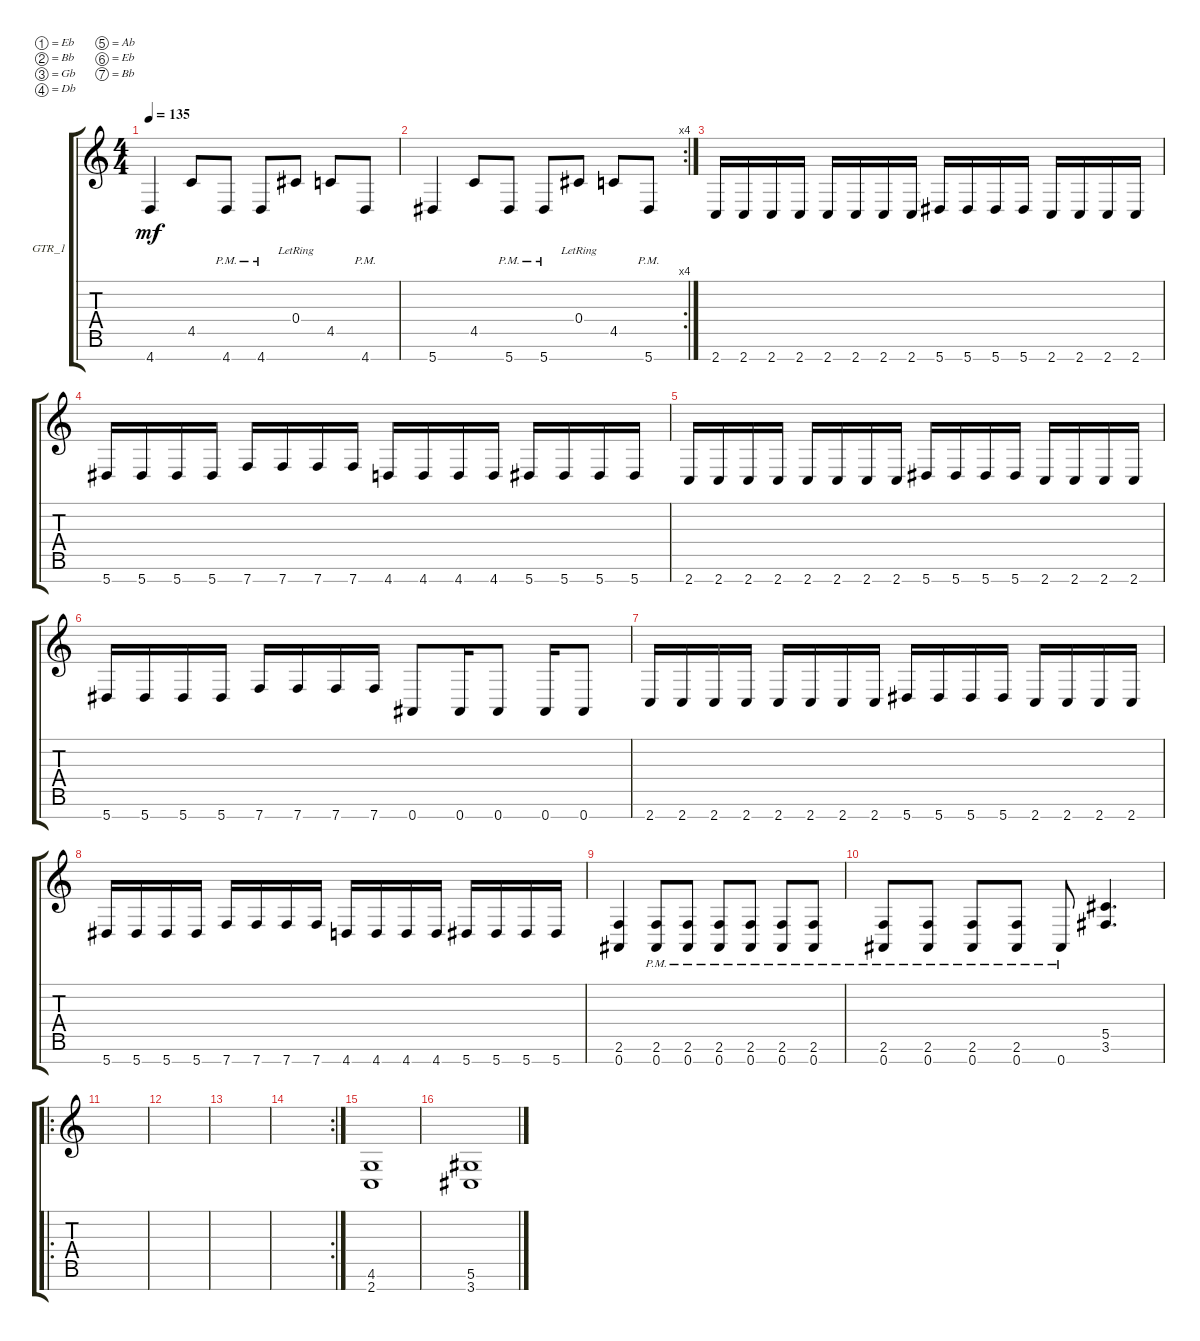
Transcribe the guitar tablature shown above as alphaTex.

\defaultSystemsLayout 4
\bracketExtendMode groupsimilarinstruments
\firstSystemTrackNameOrientation horizontal
\otherSystemsTrackNameOrientation horizontal
\track ("GTR_1" "GTR_1") {instrument distortionguitar}
\staff {score tabs}
\tuning (Eb4 Bb3 Gb3 Db3 Ab2 Eb2 Bb1)
\ts (4 4)
\tempo 135
\clef g2
\ks c
4.7.4{dy mf} 4.5.8 4.7{pm}.8 4.7{pm}.8 0.4{lr}.8 4.5.8 4.7{pm}.8 |
\rc 4
5.7.4 4.5.8 5.7{pm}.8 5.7{pm}.8 0.4{lr}.8 4.5.8 5.7{pm}.8 |
2.7.16 2.7.16 2.7.16 2.7.16 2.7.16 2.7.16 2.7.16 2.7.16 5.7.16 5.7.16 5.7.16 5.7.16 2.7.16 2.7.16 2.7.16 2.7.16 |
5.7.16 5.7.16 5.7.16 5.7.16 7.7.16 7.7.16 7.7.16 7.7.16 4.7.16 4.7.16 4.7.16 4.7.16 5.7.16 5.7.16 5.7.16 5.7.16 |
2.7.16 2.7.16 2.7.16 2.7.16 2.7.16 2.7.16 2.7.16 2.7.16 5.7.16 5.7.16 5.7.16 5.7.16 2.7.16 2.7.16 2.7.16 2.7.16 |
5.7.16 5.7.16 5.7.16 5.7.16 7.7.16 7.7.16 7.7.16 7.7.16 0.7.8 0.7.16 0.7.8 0.7.16 0.7.8 |
2.7.16 2.7.16 2.7.16 2.7.16 2.7.16 2.7.16 2.7.16 2.7.16 5.7.16 5.7.16 5.7.16 5.7.16 2.7.16 2.7.16 2.7.16 2.7.16 |
5.7.16 5.7.16 5.7.16 5.7.16 7.7.16 7.7.16 7.7.16 7.7.16 4.7.16 4.7.16 4.7.16 4.7.16 5.7.16 5.7.16 5.7.16 5.7.16 |
(0.7 2.6).4 (0.7{pm} 2.6{pm}).8 (0.7{pm} 2.6{pm}).8 (0.7{pm} 2.6{pm}).8 (0.7{pm} 2.6{pm}).8 (0.7{pm} 2.6{pm}).8 (0.7{pm} 2.6{pm}).8 |
(0.7{pm} 2.6{pm}).8 (0.7{pm} 2.6{pm}).8 (0.7{pm} 2.6{pm}).8 (0.7{pm} 2.6{pm}).8 0.7{pm}.8 (3.6 5.5).4{d} |
\ro
|
|
|
\rc 2
|
(2.7 4.6).1 |
(3.7 5.6).1
